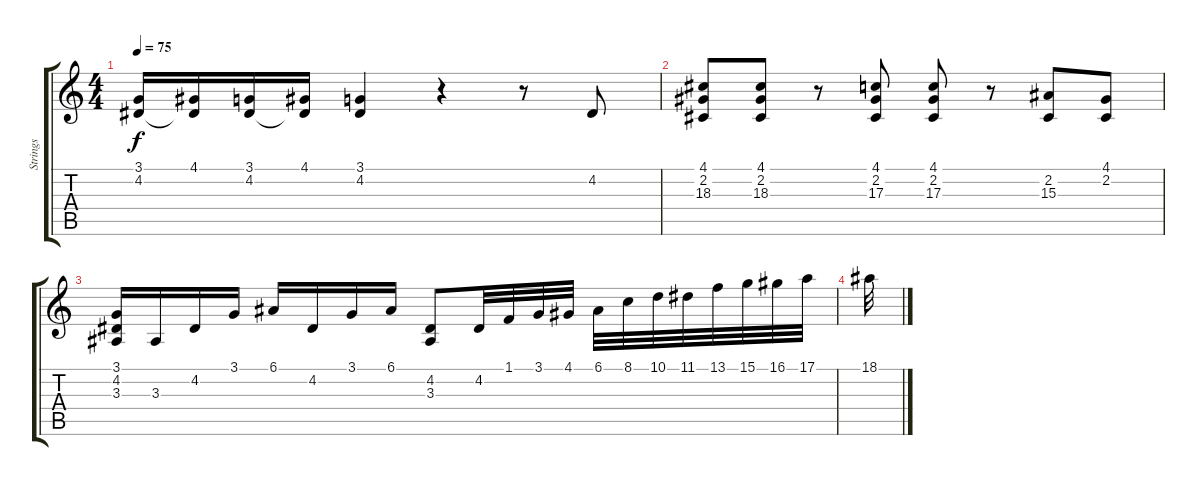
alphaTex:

\track ("Strings" "Strings") {instrument tremolostrings}
\staff {score tabs}
\tuning (E4 B3 G3 D3 A2 E2) {hide}
\ts (4 4)
\tempo 75
\clef g2
\ks c
(3.1 4.2).16{dy f} (4.1 4.2{t}).16 (3.1 4.2).16 (4.1 4.2{t}).16 (3.1 4.2).4 r.4 r.8 4.2.8 |
(4.1 2.2 18.3).8 (4.1 2.2 18.3).8 r.8 (4.1 2.2 17.3).8 (4.1 2.2 17.3).8 r.8 (2.2 15.3).8 (4.1 2.2).8 |
(3.1 4.2 3.3).16 3.3.16 4.2.16 3.1.16 6.1.16 4.2.16 3.1.16 6.1.16 (4.2 3.3).8 4.2.32 1.1.32 3.1.32 4.1.32 6.1.32 8.1.32 10.1.32 11.1.32 13.1.32 15.1.32 16.1.32 17.1.32 |
18.1.32
